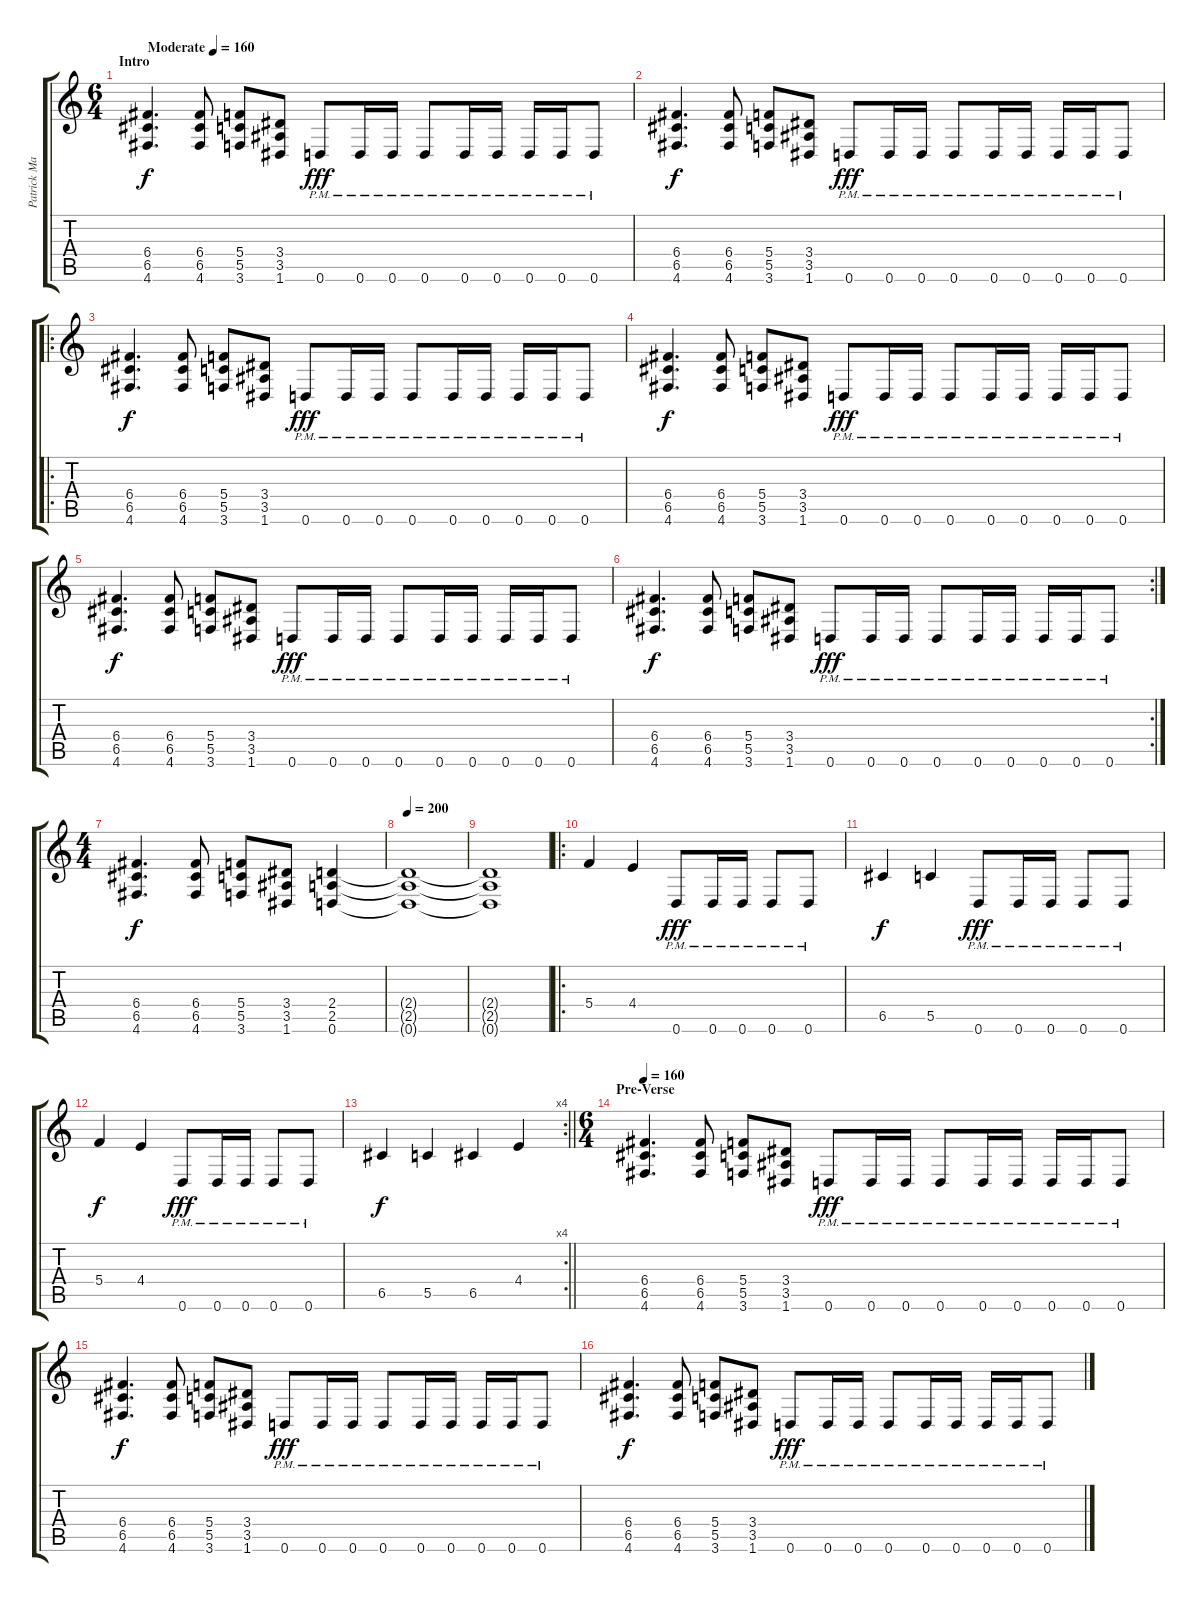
\track ("Patrick Mameli" "Patrick Ma") {instrument distortionguitar}
\staff {score tabs}
\tuning (D4 A3 F3 C3 G2 D2) {hide}
\ts (6 4)
\section ("" "Intro")
\tempo (160 "Moderate")
\clef g2
\ks c
(6.4 6.5 4.6).4{d dy f instrument distortionguitar} (6.4 6.5 4.6).8 (5.4 5.5 3.6).8 (3.4 3.5 1.6).8 0.6{pm}.8{dy fff} 0.6{pm}.16 0.6{pm}.16 0.6{pm}.8 0.6{pm}.16 0.6{pm}.16 0.6{pm}.16 0.6{pm}.16 0.6{pm}.8 |
(6.4 6.5 4.6).4{d dy f} (6.4 6.5 4.6).8 (5.4 5.5 3.6).8 (3.4 3.5 1.6).8 0.6{pm}.8{dy fff} 0.6{pm}.16 0.6{pm}.16 0.6{pm}.8 0.6{pm}.16 0.6{pm}.16 0.6{pm}.16 0.6{pm}.16 0.6{pm}.8 |
\ro
(6.4 6.5 4.6).4{d dy f} (6.4 6.5 4.6).8 (5.4 5.5 3.6).8 (3.4 3.5 1.6).8 0.6{pm}.8{dy fff} 0.6{pm}.16 0.6{pm}.16 0.6{pm}.8 0.6{pm}.16 0.6{pm}.16 0.6{pm}.16 0.6{pm}.16 0.6{pm}.8 |
(6.4 6.5 4.6).4{d dy f} (6.4 6.5 4.6).8 (5.4 5.5 3.6).8 (3.4 3.5 1.6).8 0.6{pm}.8{dy fff} 0.6{pm}.16 0.6{pm}.16 0.6{pm}.8 0.6{pm}.16 0.6{pm}.16 0.6{pm}.16 0.6{pm}.16 0.6{pm}.8 |
(6.4 6.5 4.6).4{d dy f} (6.4 6.5 4.6).8 (5.4 5.5 3.6).8 (3.4 3.5 1.6).8 0.6{pm}.8{dy fff} 0.6{pm}.16 0.6{pm}.16 0.6{pm}.8 0.6{pm}.16 0.6{pm}.16 0.6{pm}.16 0.6{pm}.16 0.6{pm}.8 |
\rc 2
(6.4 6.5 4.6).4{d dy f} (6.4 6.5 4.6).8 (5.4 5.5 3.6).8 (3.4 3.5 1.6).8 0.6{pm}.8{dy fff} 0.6{pm}.16 0.6{pm}.16 0.6{pm}.8 0.6{pm}.16 0.6{pm}.16 0.6{pm}.16 0.6{pm}.16 0.6{pm}.8 |
\ts (4 4)
(6.4 6.5 4.6).4{d dy f} (6.4 6.5 4.6).8 (5.4 5.5 3.6).8 (3.4 3.5 1.6).8 (2.4 2.5 0.6).4 |
\tempo 200
(2.4{t} 2.5{t} 0.6{t}).1 |
(2.4{t} 2.5{t} 0.6{t}).1 |
\ro
5.4.4 4.4.4 0.6{pm}.8{dy fff} 0.6{pm}.16 0.6{pm}.16 0.6{pm}.8 0.6{pm}.8 |
6.5.4{dy f} 5.5.4 0.6{pm}.8{dy fff} 0.6{pm}.16 0.6{pm}.16 0.6{pm}.8 0.6{pm}.8 |
5.4.4{dy f} 4.4.4 0.6{pm}.8{dy fff} 0.6{pm}.16 0.6{pm}.16 0.6{pm}.8 0.6{pm}.8 |
\rc 4
\barLineRight lightlight
6.5.4{dy f} 5.5.4 6.5.4 4.4.4 |
\ts (6 4)
\section ("" "Pre-Verse")
\tempo 160
(6.4 6.5 4.6).4{d} (6.4 6.5 4.6).8 (5.4 5.5 3.6).8 (3.4 3.5 1.6).8 0.6{pm}.8{dy fff} 0.6{pm}.16 0.6{pm}.16 0.6{pm}.8 0.6{pm}.16 0.6{pm}.16 0.6{pm}.16 0.6{pm}.16 0.6{pm}.8 |
(6.4 6.5 4.6).4{d dy f} (6.4 6.5 4.6).8 (5.4 5.5 3.6).8 (3.4 3.5 1.6).8 0.6{pm}.8{dy fff} 0.6{pm}.16 0.6{pm}.16 0.6{pm}.8 0.6{pm}.16 0.6{pm}.16 0.6{pm}.16 0.6{pm}.16 0.6{pm}.8 |
(6.4 6.5 4.6).4{d dy f} (6.4 6.5 4.6).8 (5.4 5.5 3.6).8 (3.4 3.5 1.6).8 0.6{pm}.8{dy fff} 0.6{pm}.16 0.6{pm}.16 0.6{pm}.8 0.6{pm}.16 0.6{pm}.16 0.6{pm}.16 0.6{pm}.16 0.6{pm}.8
